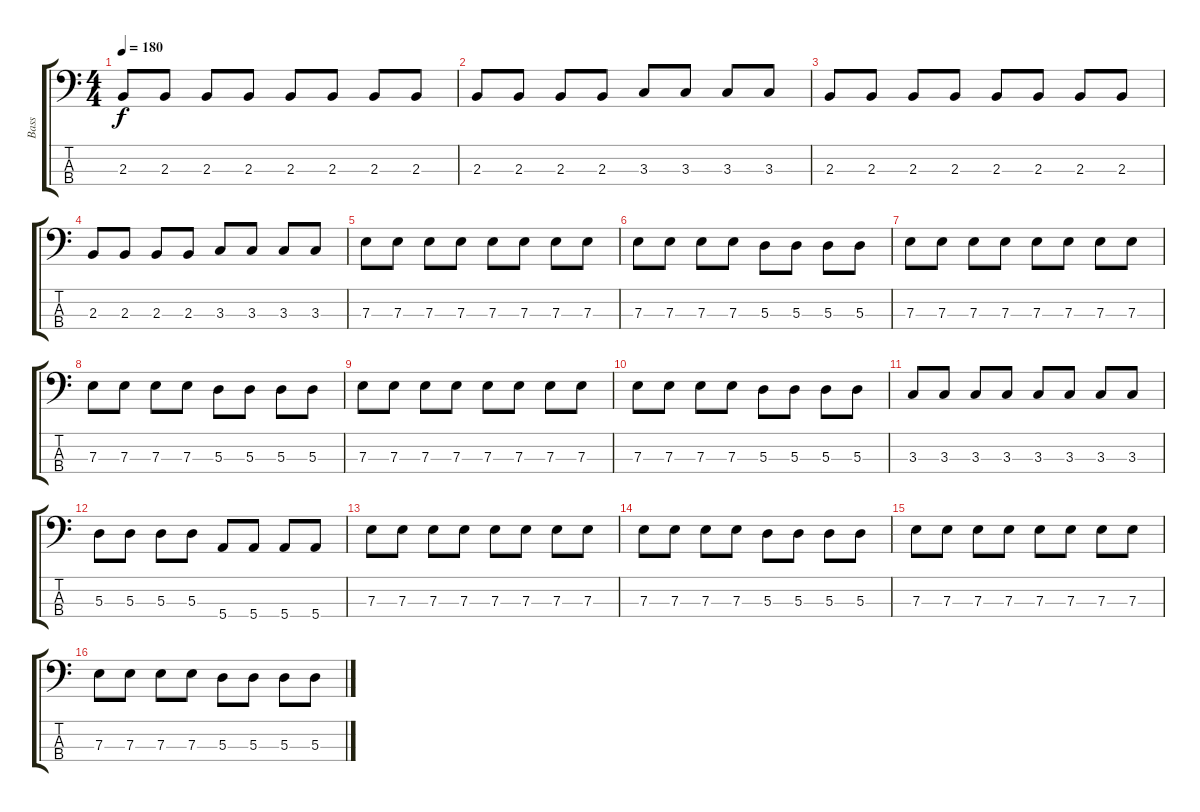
\track ("Bass" "Bass") {instrument electricbassfinger}
\staff {score tabs}
\tuning (G2 D2 A1 E1) {hide}
\ts (4 4)
\tempo 180
\clef f4
\ks c
2.3.8{dy f} 2.3.8 2.3.8 2.3.8 2.3.8 2.3.8 2.3.8 2.3.8 |
2.3.8 2.3.8 2.3.8 2.3.8 3.3.8 3.3.8 3.3.8 3.3.8 |
2.3.8 2.3.8 2.3.8 2.3.8 2.3.8 2.3.8 2.3.8 2.3.8 |
2.3.8 2.3.8 2.3.8 2.3.8 3.3.8 3.3.8 3.3.8 3.3.8 |
7.3.8 7.3.8 7.3.8 7.3.8 7.3.8 7.3.8 7.3.8 7.3.8 |
7.3.8 7.3.8 7.3.8 7.3.8 5.3.8 5.3.8 5.3.8 5.3.8 |
7.3.8 7.3.8 7.3.8 7.3.8 7.3.8 7.3.8 7.3.8 7.3.8 |
7.3.8 7.3.8 7.3.8 7.3.8 5.3.8 5.3.8 5.3.8 5.3.8 |
7.3.8 7.3.8 7.3.8 7.3.8 7.3.8 7.3.8 7.3.8 7.3.8 |
7.3.8 7.3.8 7.3.8 7.3.8 5.3.8 5.3.8 5.3.8 5.3.8 |
3.3.8 3.3.8 3.3.8 3.3.8 3.3.8 3.3.8 3.3.8 3.3.8 |
5.3.8 5.3.8 5.3.8 5.3.8 5.4.8 5.4.8 5.4.8 5.4.8 |
7.3.8 7.3.8 7.3.8 7.3.8 7.3.8 7.3.8 7.3.8 7.3.8 |
7.3.8 7.3.8 7.3.8 7.3.8 5.3.8 5.3.8 5.3.8 5.3.8 |
7.3.8 7.3.8 7.3.8 7.3.8 7.3.8 7.3.8 7.3.8 7.3.8 |
7.3.8 7.3.8 7.3.8 7.3.8 5.3.8 5.3.8 5.3.8 5.3.8
